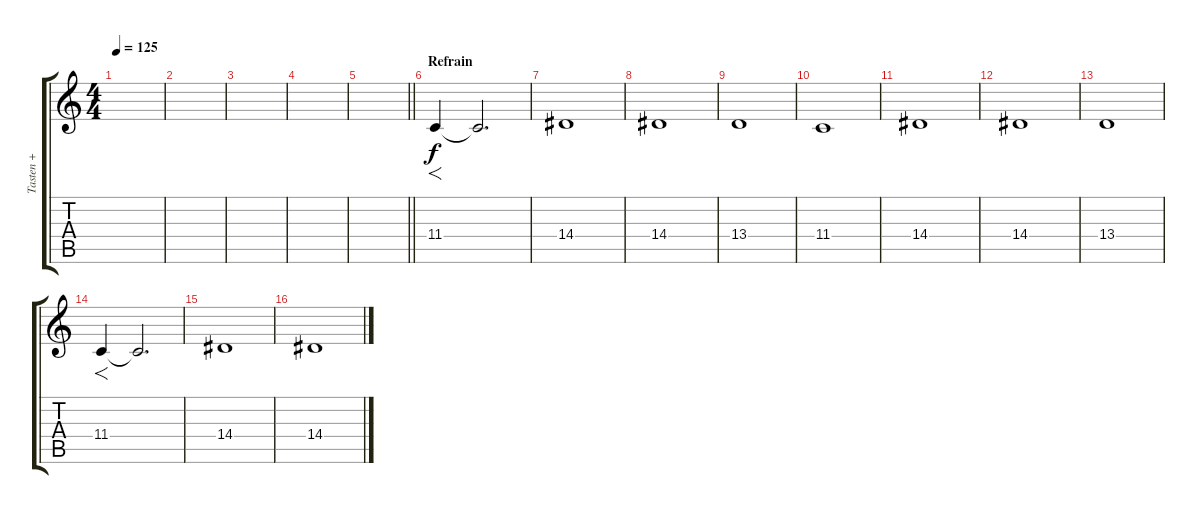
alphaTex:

\track ("Tasten +" "Tasten +") {instrument choiraahs}
\staff {score tabs}
\tuning (Eb4 Bb3 Gb3 Db3 Ab2 Eb2) {hide}
\ts (4 4)
\tempo 125
\clef g2
\ks c
|
|
|
|
\barLineRight lightlight
|
\section ("" "Refrain")
11.4.4{f} 11.4{t}.2{d} |
14.4.1 |
14.4.1 |
13.4.1 |
11.4.1 |
14.4.1 |
14.4.1 |
13.4.1 |
11.4.4{f} 11.4{t}.2{d} |
14.4.1 |
14.4.1
